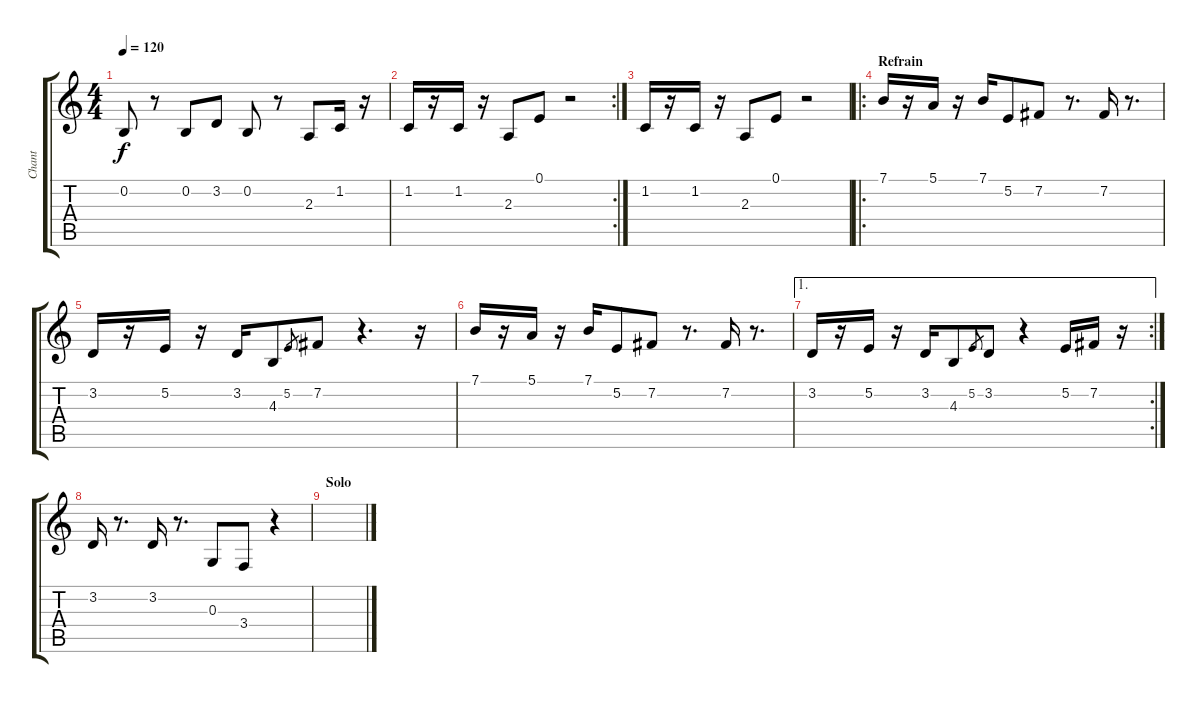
\track ("Chant" "Chant") {instrument lead6voice}
\staff {score tabs}
\tuning (E4 B3 G3 D3 A2 E2) {hide}
\ts (4 4)
\tempo 120
\clef g2
\ks c
0.2.8{dy f} r.8 0.2.8 3.2.8 0.2.8 r.8 2.3.8 1.2.16 r.16 |
\rc 2
1.2.16 r.16 1.2.16 r.16 2.3.8 0.1.8 r.2 |
1.2.16 r.16 1.2.16 r.16 2.3.8 0.1.8 r.2 |
\ro
\section ("" "Refrain")
7.1.16 r.16 5.1.16 r.16 7.1.16 5.2.8 7.2.8 r.8{d} 7.2.16 r.8{d} |
3.2.16 r.16 5.2.16 r.16 3.2.16 4.3.8 5.2.8{gr} 7.2.8 r.4{d} r.16 |
7.1.16 r.16 5.1.16 r.16 7.1.16 5.2.8 7.2.8 r.8{d} 7.2.16 r.8{d} |
\ae 1
\rc 2
3.2.16 r.16 5.2.16 r.16 3.2.16 4.3.8 5.2.8{gr} 3.2.8 r.4 5.2.16 7.2.16 r.16 |
3.2.16 r.8{d} 3.2.16 r.8{d} 0.3.8 3.4.8 r.4 |
\section ("" "Solo")
